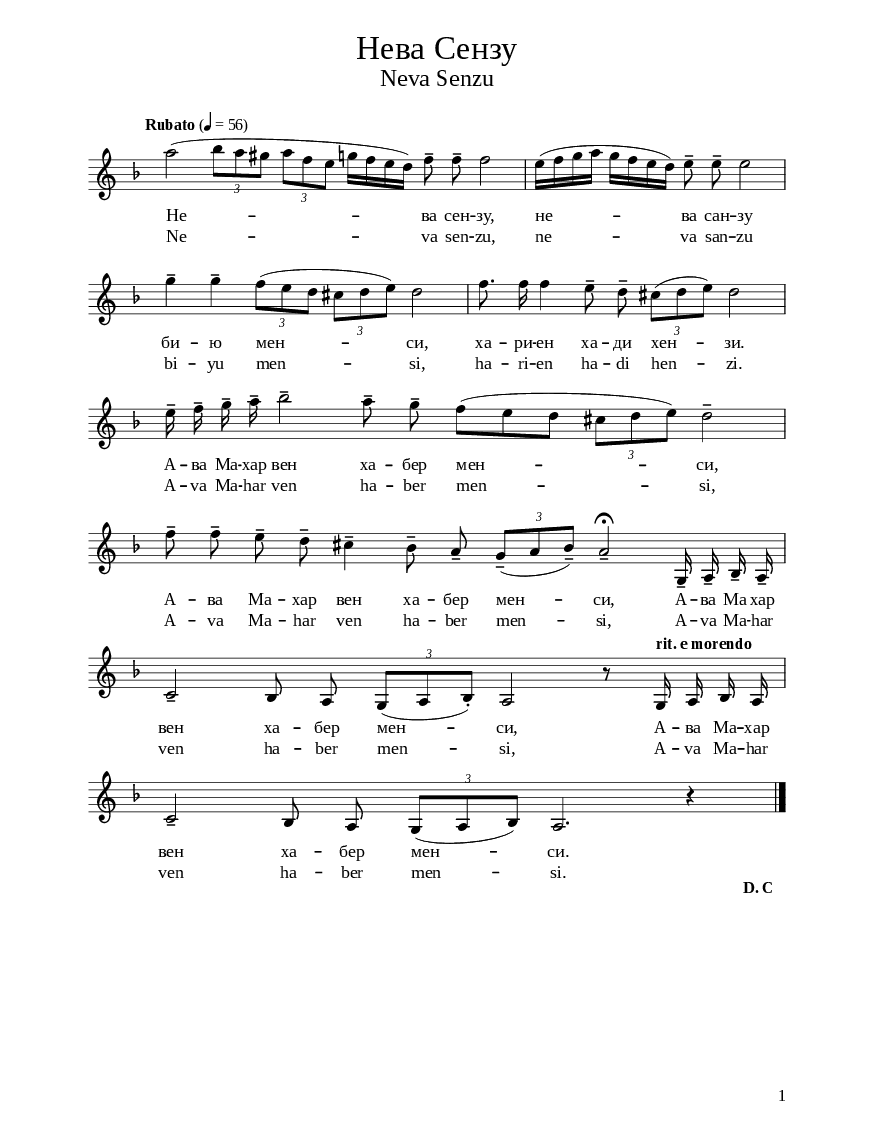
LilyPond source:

\version "2.22.1"

% include paper part and global functions
\include "include/globals.ily"

\bookpart {
  \include "include/bookpart-paper.ily"
  \score {
    \include "include/score-layout.ily"

    \new Voice \absolute {
      \clef treble
      \key d \minor
      \tempoFunc "Rubato" 4 "56"
      \autoBeamOn

      \omit Score.TimeSignature
      \cadenzaOn % allows custom bar lines
      \autoBeamOff
      a''2 ( \tuplet 3/2 { bes''8 [a'' gis''8] } \tuplet 3/2 { a''8 [f'' e''8] } g''16 [f'' e'' d''] )  f''8--  f''-- f''2 \bar "|" e''16 ( [f'' g'' a''] g''[ f'' e'' d''] ) e''8-- e''-- e''2 \bar "|" \break

      \time 7/4 g''4-- g''-- \tuplet 3/2 { f''8 ([e'' d''8]  } \tuplet 3/2 {cis''8 [d'' e''8] })   d''2 \bar "|" f''8. f''16 f''4 e''8-- d''-- \tuplet 3/2 {cis''!8 [( d'' e''8 )] } d''2 \bar "|" \break

      e''16-- f''16-- g''16-- a''-- bes''2-- a''8-- g''8--  f''8 ( [e''8 d''8] \tuplet 3/2 { cis''!8 [d''8 e''8] ) } d''2-- \bar "|" \break

      f''8-- f''-- e''-- d''-- cis''!4-- bes'8-- a'8-- \tuplet 3/2 {g'8-- ( [a' bes'--])} a'2--  \fermata  g16-- a-- bes--  a-- \bar "|" \break

      c'2-- bes8 a8 \tuplet 3/2 {g [( a bes-. )] } a2 r8 \tempo "rit. e morendo" g16 a bes  a \bar "|" \break

      c'2-- bes8 a8  \tuplet 3/2 {g [(a bes )]}  a2.  r4 \bar "|."


    }



    \addlyrics {
      Не -- ва сен -- зу,
      не -- ва сан -- зу би -- ю мен -- си,
      ха -- ри -- ен ха -- ди хен -- зи.
      А -- ва Ма -- хар вен ха -- бер мен -- си,
      А -- ва Ма -- хар вен ха -- бер мен -- си,
      А -- ва Ма -- хар вен ха -- бер мен -- си,
      А -- ва Ма -- хар вен ха -- бер мен -- си.

    }

    \addlyrics {
      Ne -- va sen -- zu,
      ne -- va san -- zu bi -- yu men -- si,
      ha -- ri -- en ha -- di hen -- zi.
      A -- va Ma -- har ven ha -- ber men -- si,
      A -- va Ma -- har ven ha -- ber men -- si,
      A -- va Ma -- har ven ha -- ber men -- si,
      A -- va Ma -- har ven ha -- ber men -- si.

    }

    \header {
      title = \titleFunc "Нева Сензу" "Neva Senzu"
    }

    \midi{}

  } % score

\markup \dc-one "D. C"
  % include foreign translation(s) of the song
  %\include "lyrics_de/000_empty_template_lyrics_de.ly"

} % bookpart
